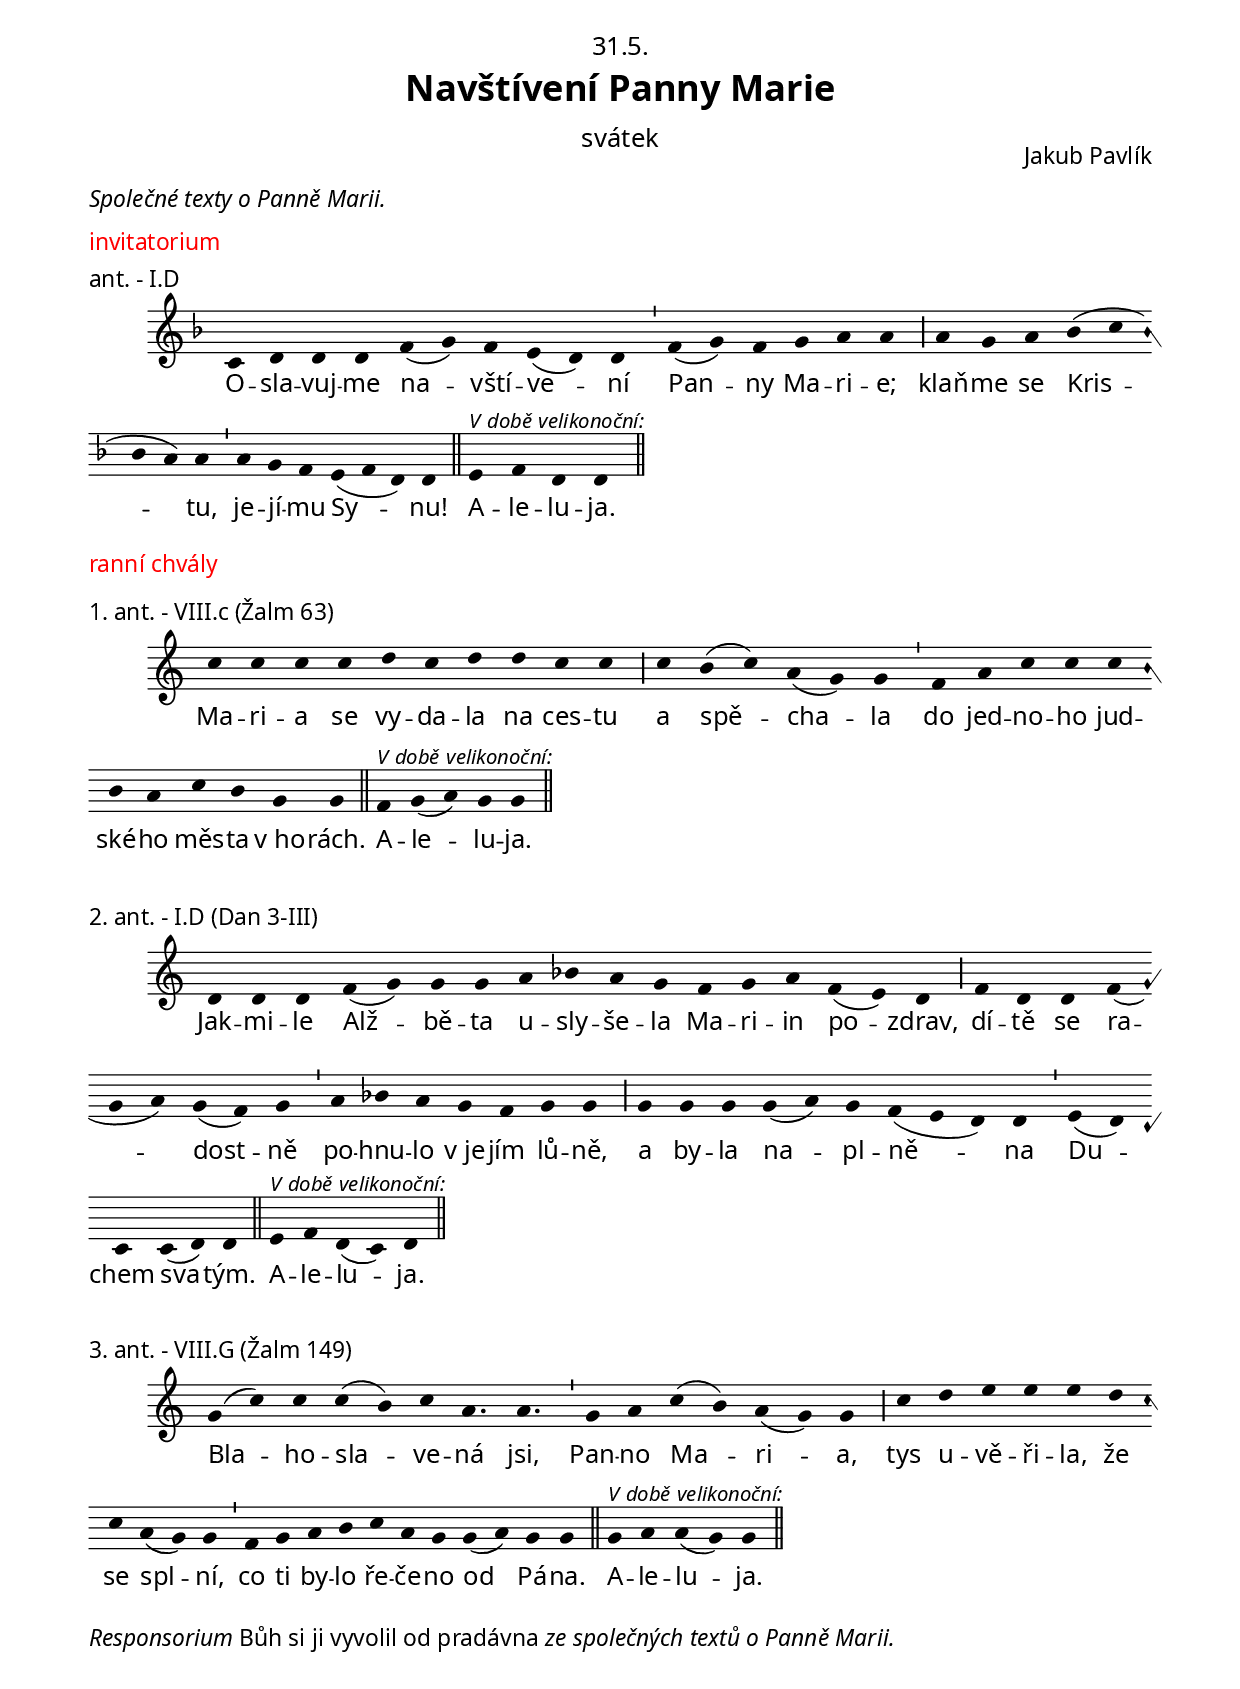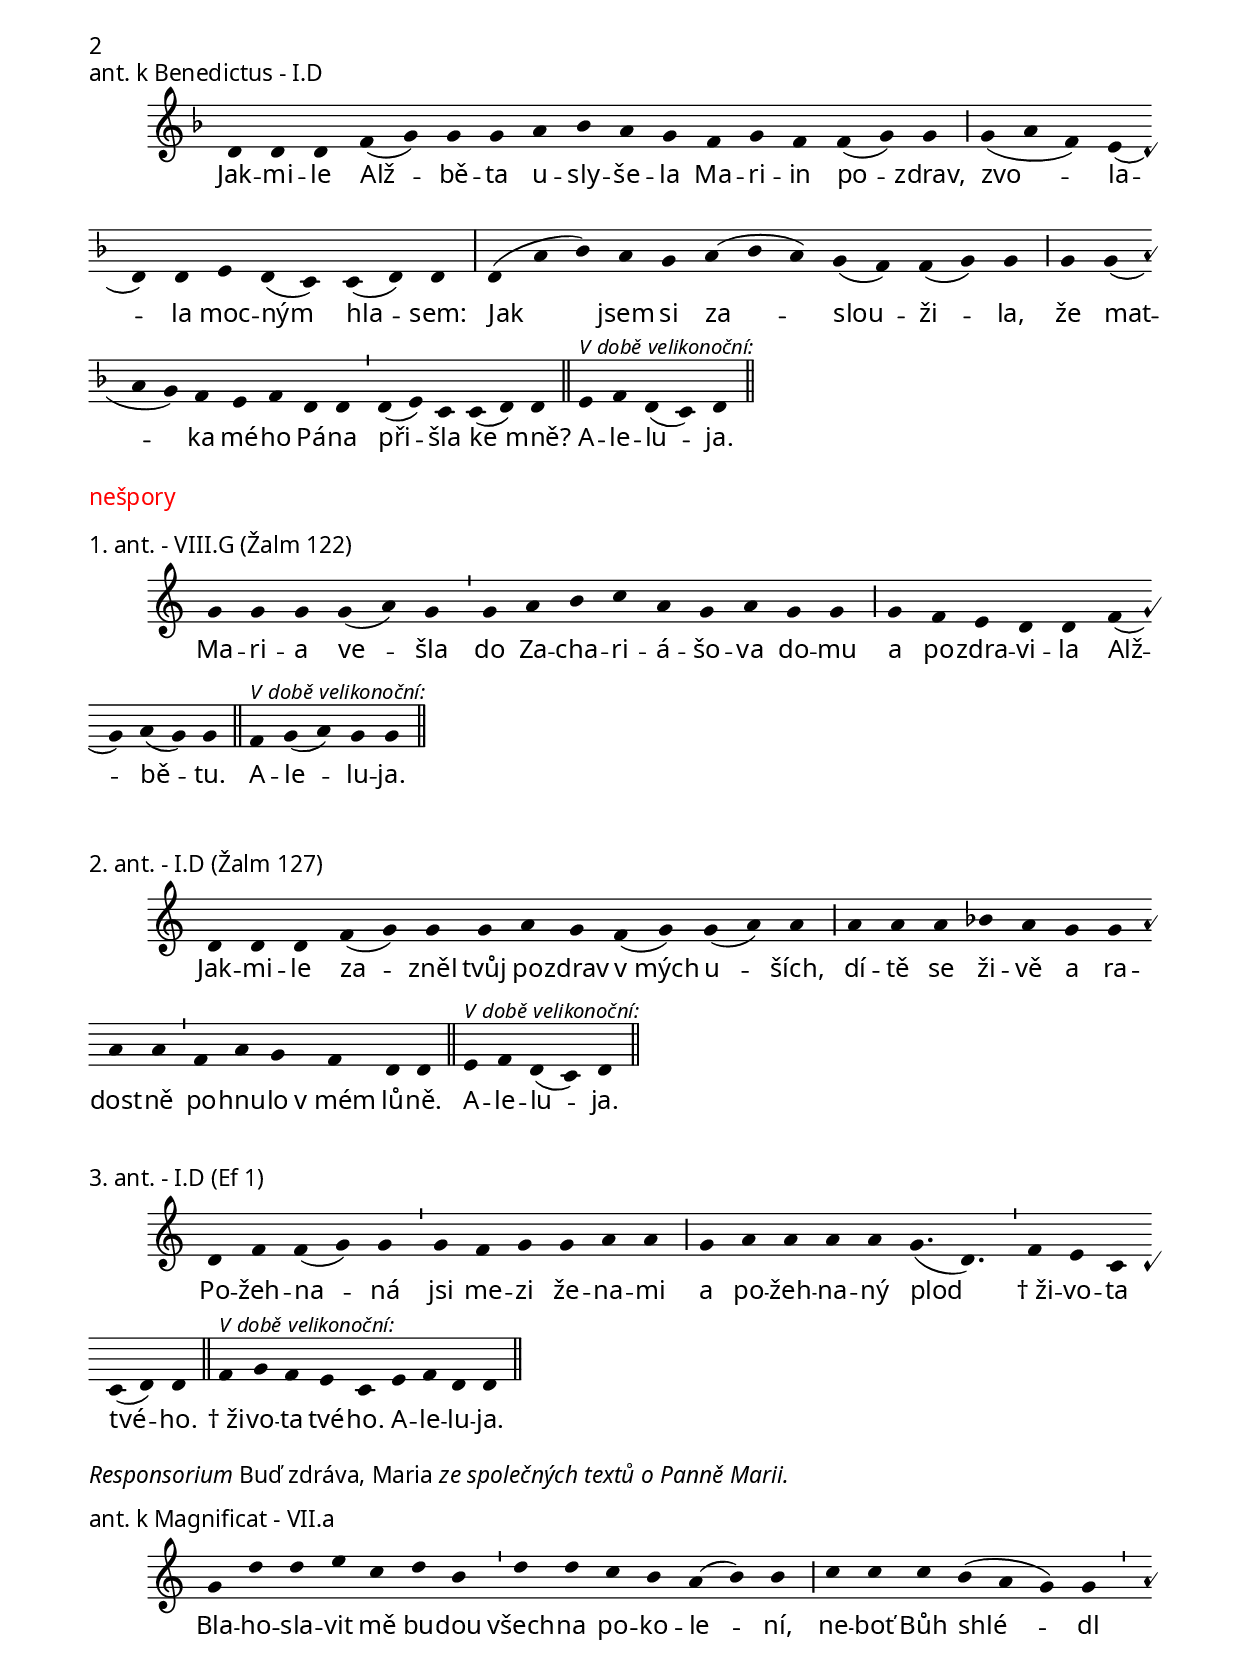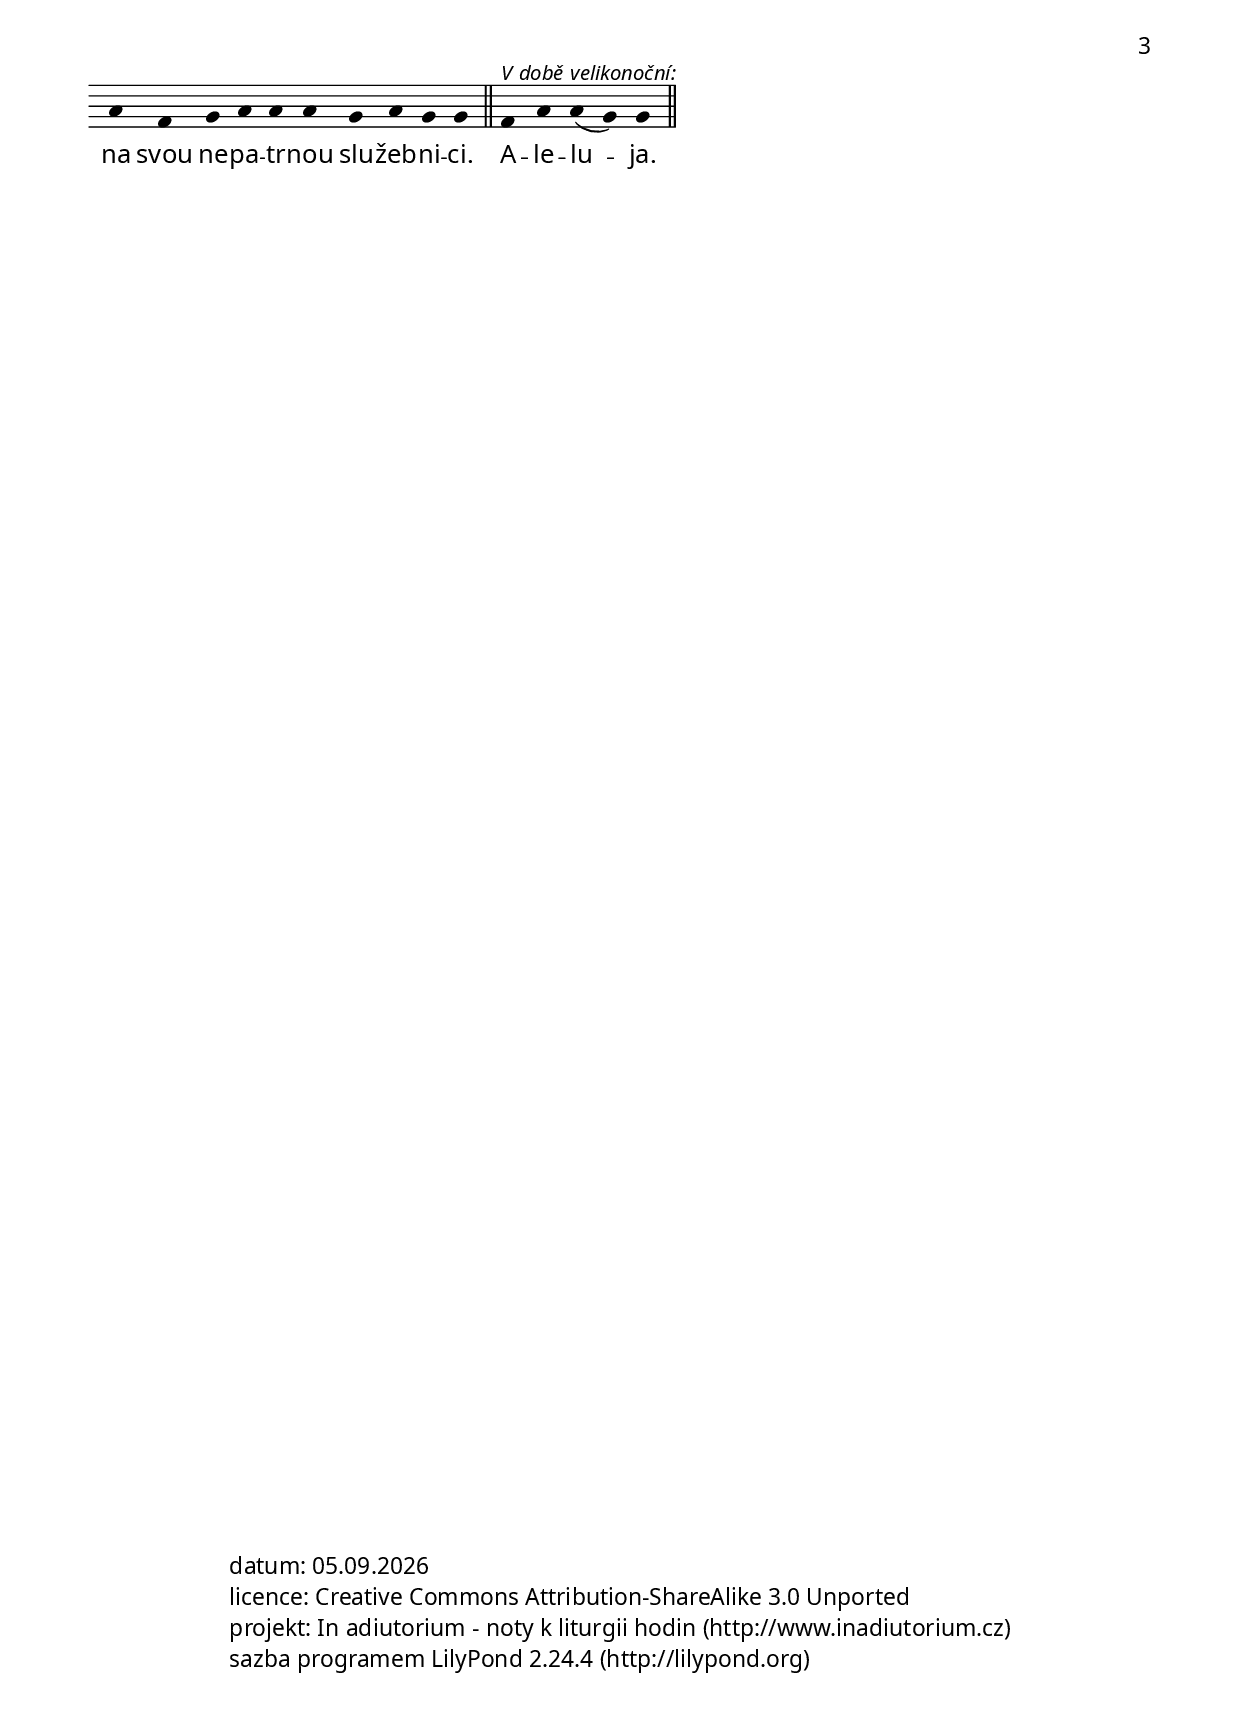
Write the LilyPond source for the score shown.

\version "2.15.37"

\include "../spolecne.ly"
\include "../dilyresponsorii.ly"

\header {
  title = \markup\titleSvatek
            "Navštívení Panny Marie"
            svátek
            31.5.
  composer = "Jakub Pavlík"
}

\markup\communia #'(#:maria)

\markup {\nadpisHodinka {"invitatorium"}}

\score {
  \relative c' {
    \choralniRezim
    \key f \major
    c4 d d d f( g) f e( d) d \barMin f( g) f g a a \barMaior
    a g a bes( c bes a) a \barMin
    a g f e( f d) d \barFinalis

    e^\markup\rubrVelikAleluja f d d \barFinalis
  }
  \addlyrics {
    O -- sla -- vuj -- me na -- vští -- ve -- ní Pan -- ny Ma -- ri -- e;
    klaň -- me se Kris -- tu, je -- jí -- mu Sy -- nu!

    A -- le -- lu -- ja.
  }
  \header {
    quid = "ant."
    modus = "I"
    differentia = "D"
    psalmus = ""
    fial = "sanktoral/0815nanebevzetipm.ly#invit?zacatek&konec&+aleluja"
    id = "invit"
    piece = \markup {\sestavTitulekBezZalmu}
  }
}

\markup {\nadpisHodinka {"ranní chvály"}}

\score {
  \relative c'' {
    \choralniRezim
    c4 c c c d c d d c c \barMaior
    c b( c) a( g) g \barMin
    f a c c c b a c b g g \barFinalis

    f^\markup\rubrVelikAleluja g( a) g g \barFinalis
  }
  \addlyrics {
    Ma -- ri -- a se vy -- da -- la na ces -- tu
    a spě -- cha -- la
    do jed -- no -- ho jud -- ské -- ho měs -- ta v_ho -- rách.

    A -- le -- lu -- ja.
  }
  \header {
    quid = "1. ant."
    modus = "VIII"
    differentia = "c"
    psalmus = "Žalm 63"
    id = "rch-a1"
    piece = \markup {\sestavTitulek}
  }
}

\score {
  \relative c' {
    \choralniRezim
    d4 d d f( g) g g a bes a g f g a f( e) d \barMaior
    f d d f( g a) g( f) g \barMin a bes a g f g g \barMaior
    g g g g( a) g f( e d) d \barMin e( d) c c( d) d \barFinalis

    e^\markup\rubrVelikAleluja f d( c) d \barFinalis
  }
  \addlyrics {
    Jak -- mi -- le Alž -- bě -- ta u -- sly -- še -- la Ma -- ri -- in po -- zdrav,
    dí -- tě se ra -- dost -- ně po -- hnu -- lo v_je -- jím lů -- ně,
    a by -- la na -- pl -- ně -- na Du -- chem sva -- tým.

    A -- le -- lu -- ja.
  }
  \header {
    quid = "2. ant."
    modus = "I"
    differentia = "D"
    psalmus = "Dan 3-III"
    id = "rch-a2"
    piece = \markup {\sestavTitulek}
  }
}

\score {
  \relative c'' {
    \choralniRezim
    g4( c) c c( b) c a4. a \barMin g4 a c( b) a( g) g \barMaior
    c d e e e d c a( g) g \barMin f g a b c a g g( a) g g \barFinalis
    g^\markup\rubrVelikAleluja a a( g) g \barFinalis
  }
  \addlyrics {
    Bla -- ho -- sla -- ve -- ná jsi, Pan -- no Ma -- ri -- a,
    tys u -- vě -- ři -- la, že se spl -- ní,
    co ti by -- lo ře -- če -- no od Pá -- na.

    A -- le -- lu -- ja.
  }
  \header {
    quid = "3. ant."
    modus = "VIII"
    differentia = "G"
    psalmus = "Žalm 149"
    fial = "commune/commune_maria.ly#2ne-amag"
    id = "rch-a3"
    piece = \markup {\sestavTitulek}
  }
}

\markup\justify\italic{
  Responsorium \upright{Bůh si ji vyvolil od pradávna}
  ze společných textů o Panně Marii.
}

\score {
  \relative c' {
    \choralniRezim
    \key f \major
    d4 d d f( g) g g a bes a g f g f f( g) g \barMaior
    g( a f) e( d) d e d( c) c( d) d \barMax
    d( a' bes) a g a( bes a) g( f) f( g) g \barMaior
    g g( a g) f e f d d \barMin d( e) c c( d) d \barFinalis

    e^\markup\rubrVelikAleluja f d( c) d \barFinalis
  }
  \addlyrics {
    Jak -- mi -- le Alž -- bě -- ta u -- sly -- še -- la Ma -- ri -- in po -- zdrav,
    zvo -- la -- la moc -- ným hla -- sem:
    Jak jsem si za -- slou -- ži -- la,
    že mat -- ka mé -- ho Pá -- na při -- šla ke mně?

    A -- le -- lu -- ja.
  }
  \header {
    quid = "ant. k Benedictus"
    modus = "I"
    differentia = "D"
    psalmus = ""
    id = "rch-aben"
    fons = "srov. tady 2. ant."
    piece = \markup {\sestavTitulekBezZalmu}
  }
}

\markup {\nadpisHodinka {"nešpory"}}

\score {
  \relative c'' {
    \choralniRezim
    g4 g g g( a) g \barMin
    g a b c a g a g g \barMaior
    g f e d d f( g) a( g) g \barFinalis

    f^\markup\rubrVelikAleluja g( a) g g \barFinalis
  }
  \addlyrics {
    Ma -- ri -- a ve -- šla
    do Za -- cha -- ri -- á -- šo -- va do -- mu
    a po -- zdra -- vi -- la Alž -- bě -- tu.

    A -- le -- lu -- ja.
  }
  \header {
    quid = "1. ant."
    modus = "VIII"
    differentia = "G"
    psalmus = "Žalm 122"
    placet = "nevím"
    id = "ne-a1"
    piece = \markup {\sestavTitulek}
  }
}

\score {
  \relative c' {
    \choralniRezim
    d4 d d f( g) g g a g f( g) g( a) a \barMaior
    a a a bes a g g a a \barMin
    f a g f d d \barFinalis

    e^\markup\rubrVelikAleluja f d( c) d \barFinalis
  }
  \addlyrics {
    Jak -- mi -- le za -- zněl tvůj po -- zdrav v_mých u -- ších,
    dí -- tě se ži -- vě a ra -- dost -- ně
    po -- hnu -- lo v_mém lů -- ně.

    A -- le -- lu -- ja.
  }
  \header {
    quid = "2. ant."
    modus = "I"
    differentia = "D"
    psalmus = "Žalm 127"
    fial = "antifony/advent_predvanocni_datum.ly#predvanocni-22-ben"
    id = "ne-a2"
    piece = \markup {\sestavTitulek}
  }
}

\score {
  \relative c' {
    \choralniRezim
    d f f( g) g \barMin g f g g a a \barMaior
    g a a a a g4.( d) \barMin f4 e c c( d) d \barFinalis
    f^\markup\rubrVelikAleluja g f e c e f d d \barFinalis
  }
  \addlyrics {
    Po -- žeh -- na -- ná jsi me -- zi že -- na -- mi
    a po -- žeh -- na -- ný plod \markup{\Dagger ži} -- vo -- ta tvé -- ho.

    \markup{\Dagger ži} -- vo -- ta tvé -- ho. A -- le -- lu -- ja.
  }
  \header {
    quid = "3. ant."
    modus = "I"
    differentia = "D"
    psalmus = "Ef 1"
    fons = "spol. texty o P.M., 2. nešp., 3. ant."
    fial = "commune/commune_maria.ly#2ne-a3"
    id = "ne-a3"
    piece = \markup {\sestavTitulek}
  }
}

\markup\justify\italic{
  Responsorium \upright{Buď zdráva, Maria}
  ze společných textů o Panně Marii.
}

\score {
  \relative c'' {
    \choralniRezim
    g4 d' d e c d b \barMin
    d d c b a( b) b \barMaior
    c c c b( a g) g \barMin
    a f g a a a g a g g \barFinalis

    f^\markup\rubrVelikAleluja a a( g) g \barFinalis
  }
  \addlyrics {
    Bla -- ho -- sla -- vit mě bu -- dou
    všech -- na po -- ko -- le -- ní,
    ne -- boť Bůh shlé -- dl
    na svou ne -- pa -- tr -- nou slu -- žeb -- ni -- ci.

    A -- le -- lu -- ja.
  }
  \header {
    quid = "ant. k Magnificat"
    modus = "VII"
    differentia = "a"
    psalmus = "Magnificat"
    id = "ne-amag"
    fial = "commune/commune_maria.ly#1ne-amag2"
    piece = \markup {\sestavTitulekBezZalmu}
  }
}